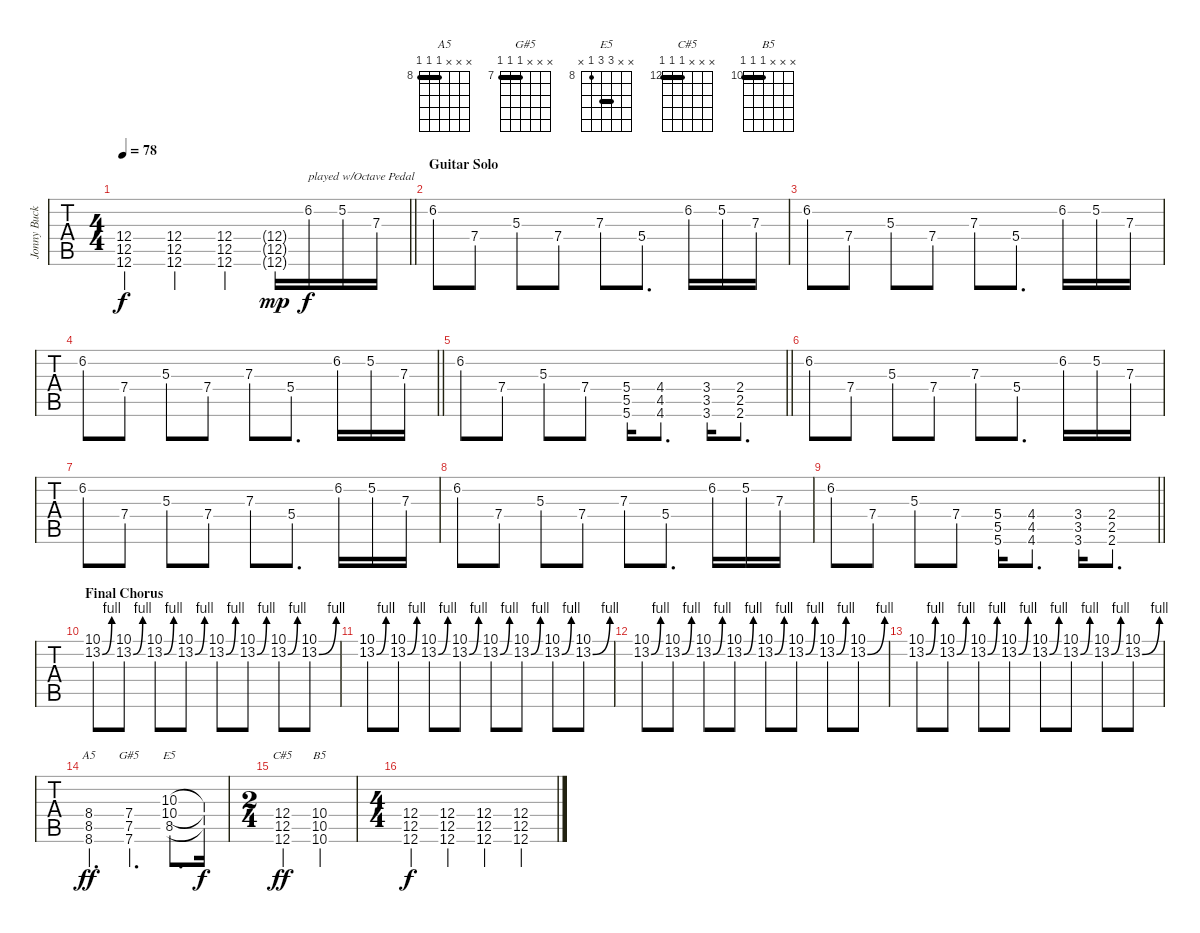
\track ("Jonny Buckland/Solo Guitar" "Jonny Buck") {instrument overdrivenguitar}
\staff {tabs}
\tuning (Eb4 Bb3 Gb3 Db3 Ab2 Db2) {hide}
\chord ("A5" x x x 8 8 8) {firstfret 8 barre 8}
\chord ("G#5" x x x 7 7 7) {firstfret 7 barre 7}
\chord ("E5" x x 10 10 8 x) {firstfret 8 barre 10}
\chord ("C#5" x x x 12 12 12) {firstfret 12 barre 12}
\chord ("B5" x x x 10 10 10) {firstfret 10 barre 10}
\ts (4 4)
\tempo 78
\clef g2
\barLineRight lightlight
\ks c#minor
(12.4 12.5 12.6).4{dy f} (12.4 12.5 12.6).4 (12.4 12.5 12.6).4 (12.4{g} 12.5{g} 12.6{g}).16{dy mp} 6.2.16{txt "played w/Octave Pedal" dy f} 5.2.16 7.3.16 |
\section ("" "Guitar Solo")
6.2.8 7.4.8 5.3.8 7.4.8 7.3.8 5.4.8{d} 6.2.16 5.2.16 7.3.16 |
6.2.8 7.4.8 5.3.8 7.4.8 7.3.8 5.4.8{d} 6.2.16 5.2.16 7.3.16 |
\barLineRight lightlight
6.2.8 7.4.8 5.3.8 7.4.8 7.3.8 5.4.8{d} 6.2.16 5.2.16 7.3.16 |
\barLineRight lightlight
6.2.8 7.4.8 5.3.8 7.4.8 (5.4 5.5 5.6).16 (4.4 4.5 4.6).8{d} (3.4 3.5 3.6).16 (2.4 2.5 2.6).8{d} |
6.2.8 7.4.8 5.3.8 7.4.8 7.3.8 5.4.8{d} 6.2.16 5.2.16 7.3.16 |
6.2.8 7.4.8 5.3.8 7.4.8 7.3.8 5.4.8{d} 6.2.16 5.2.16 7.3.16 |
6.2.8 7.4.8 5.3.8 7.4.8 7.3.8 5.4.8{d} 6.2.16 5.2.16 7.3.16 |
\barLineRight lightlight
6.2.8 7.4.8 5.3.8 7.4.8 (5.4 5.5 5.6).16 (4.4 4.5 4.6).8{d} (3.4 3.5 3.6).16 (2.4 2.5 2.6).8{d} |
\section ("" "Final Chorus")
(10.1 13.2{be (bend 0 0 60 4)}).8 (10.1 13.2{be (bend 0 0 60 4)}).8 (10.1 13.2{be (bend 0 0 60 4)}).8 (10.1 13.2{be (bend 0 0 60 4)}).8 (10.1 13.2{be (bend 0 0 60 4)}).8 (10.1 13.2{be (bend 0 0 60 4)}).8 (10.1 13.2{be (bend 0 0 60 4)}).8 (10.1 13.2{be (bend 0 0 60 4)}).8 |
(10.1 13.2{be (bend 0 0 60 4)}).8 (10.1 13.2{be (bend 0 0 60 4)}).8 (10.1 13.2{be (bend 0 0 60 4)}).8 (10.1 13.2{be (bend 0 0 60 4)}).8 (10.1 13.2{be (bend 0 0 60 4)}).8 (10.1 13.2{be (bend 0 0 60 4)}).8 (10.1 13.2{be (bend 0 0 60 4)}).8 (10.1 13.2{be (bend 0 0 60 4)}).8 |
(10.1 13.2{be (bend 0 0 60 4)}).8 (10.1 13.2{be (bend 0 0 60 4)}).8 (10.1 13.2{be (bend 0 0 60 4)}).8 (10.1 13.2{be (bend 0 0 60 4)}).8 (10.1 13.2{be (bend 0 0 60 4)}).8 (10.1 13.2{be (bend 0 0 60 4)}).8 (10.1 13.2{be (bend 0 0 60 4)}).8 (10.1 13.2{be (bend 0 0 60 4)}).8 |
(10.1 13.2{be (bend 0 0 60 4)}).8 (10.1 13.2{be (bend 0 0 60 4)}).8 (10.1 13.2{be (bend 0 0 60 4)}).8 (10.1 13.2{be (bend 0 0 60 4)}).8 (10.1 13.2{be (bend 0 0 60 4)}).8 (10.1 13.2{be (bend 0 0 60 4)}).8 (10.1 13.2{be (bend 0 0 60 4)}).8 (10.1 13.2{be (bend 0 0 60 4)}).8 |
(8.4{ac} 8.5{ac} 8.6{ac}).4{d ch "A5" dy ff} (7.4{ac} 7.5{ac} 7.6{ac}).4{d ch "G#5"} (10.3{ac} 10.4{ac} 8.5{ac}).8{d ch "E5"} (10.3{t} 10.4{t} 8.5{t}).16{dy f} |
\ts (2 4)
(12.4{ac} 12.5{ac} 12.6{ac}).4{ch "C#5" dy ff} (10.4{ac} 10.5{ac} 10.6{ac}).4{ch "B5"} |
\ts (4 4)
(12.4 12.5 12.6).4{dy f} (12.4 12.5 12.6).4 (12.4 12.5 12.6).4 (12.4 12.5 12.6).4
